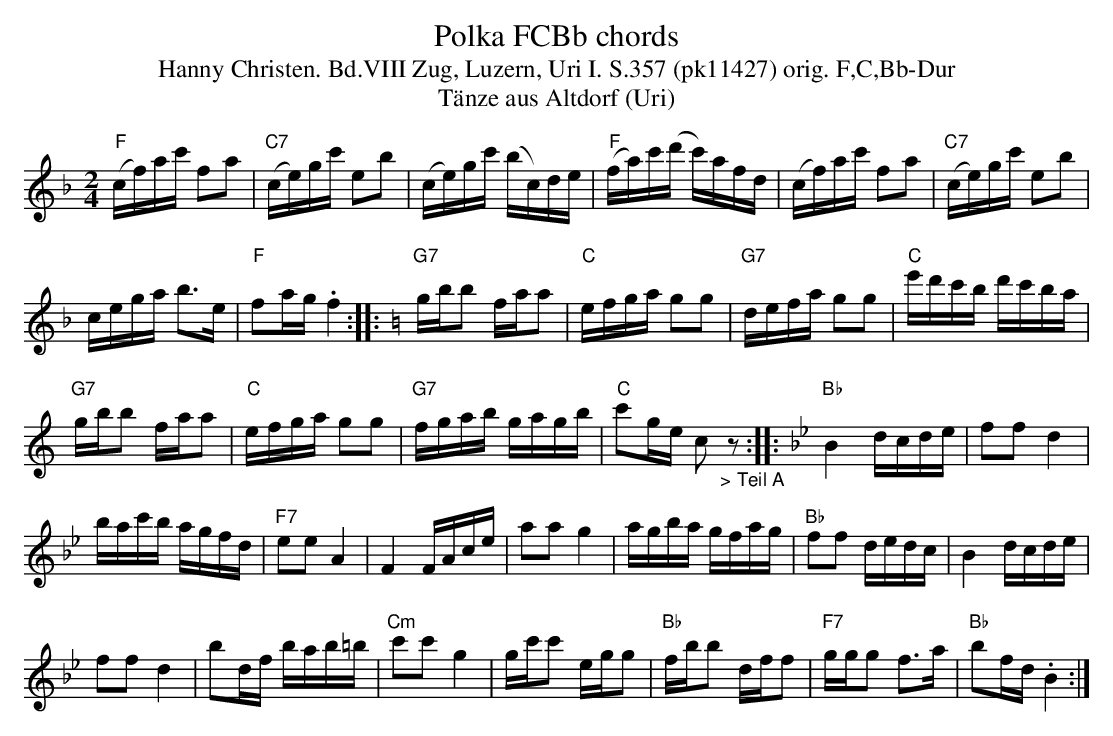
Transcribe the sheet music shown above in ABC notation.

X:1
T:Polka FCBb chords
T:Hanny Christen. Bd.VIII Zug, Luzern, Uri I. S.357 (pk11427) orig. F,C,Bb-Dur
T: T\"anze aus Altdorf (Uri)
M:2/4
L:1/16
K:F %%MIDI gchordon
"F"(cf)ac' f2a2 | "C7"(ce)gc' e2b2 | (ce)gc' (bc)de | "F"(fa)c'(d' c')afd | (cf)ac' f2a2 | "C7"(ce)gc' e2b2 |
cega b3e | "F"f2ag .f4 :: [K:C] "G7"gbb2 faa2 | "C"efga g2g2 | "G7"defa g2g2 | "C"e'd'c'b d'c'ba |
"G7"gbb2 faa2 | "C"efga g2g2 | "G7"fgab gagb | "C"c'2ge c2"_> Teil A"z2 :: [K:Bb] "Bb"B4 dcde | f2f2 d4 |
bac'b agfd | "F7"e2e2 A4 | F4 FAce | a2a2g4 | agba gfag | "Bb"f2f2 dedc | B4 dcde |
f2f2 d4 | b2df bab=b | "Cm"c'2c'2 g4 | gc'c'2 egg2 | "Bb"fbb2 dff2 | "F7"ggg2 f3a | "Bb"b2fd .B4 :|
